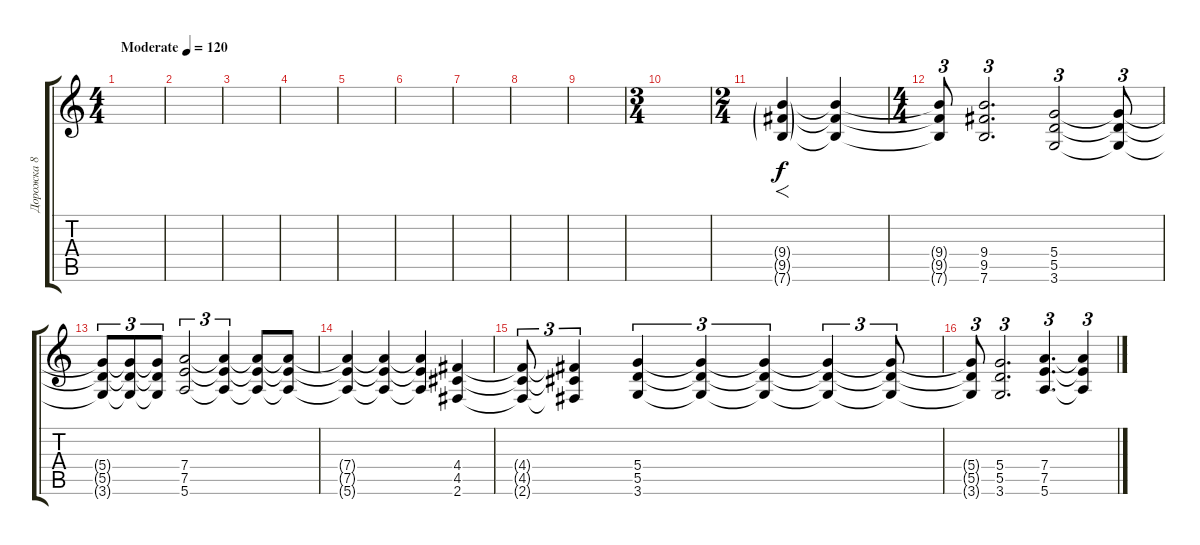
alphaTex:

\track ("Дорожка 8" "Дорожка 8") {instrument distortionguitar}
\staff {score tabs}
\tuning (E4 B3 G3 D3 A2 E2) {hide}
\ts (4 4)
\tempo (120 "Moderate")
\clef g2
\ks c
|
|
|
|
|
|
|
|
|
\ts (3 4)
|
\ts (2 4)
(9.4{g} 9.5{g} 7.6{g}).4{f} (9.4{t} 9.5{t} 7.6{t}).4 |
\ts (4 4)
(9.4{t} 9.5{t} 7.6{t}).8{tu (3 2)} (9.4 9.5 7.6).2{d tu (3 2)} (5.4 5.5 3.6).2{tu (3 2)} (5.4{t} 5.5{t} 3.6{t}).8{tu (3 2)} |
(5.4{t} 5.5{t} 3.6{t}).8{tu (3 2)} (5.4{t} 5.5{t} 3.6{t}).8{tu (3 2)} (5.4{t} 5.5{t} 3.6{t}).8{tu (3 2)} (7.4 7.5 5.6).2{tu (3 2)} (7.4{t} 7.5{t} 5.6{t}).4{tu (3 2)} (7.4{t} 7.5{t} 5.6{t}).8 (7.4{t} 7.5{t} 5.6{t}).8 |
(7.4{t} 7.5{t} 5.6{t}).4 (7.4{t} 7.5{t} 5.6{t}).4 (7.4{t} 7.5{t} 5.6{t}).4 (4.4 4.5 2.6).4 |
(4.4{t} 4.5{t} 2.6{t}).8{tu (3 2)} (4.4{t} 4.5{t} 2.6{t}).4{tu (3 2)} (5.4 5.5 3.6).4{tu (3 2)} (5.4{t} 5.5{t} 3.6{t}).4{tu (3 2)} (5.4{t} 5.5{t} 3.6{t}).4{tu (3 2)} (5.4{t} 5.5{t} 3.6{t}).4{tu (3 2)} (5.4{t} 5.5{t} 3.6{t}).8{tu (3 2)} |
(5.4{t} 5.5{t} 3.6{t}).8{tu (3 2)} (5.4 5.5 3.6).2{d tu (3 2)} (7.4 7.5 5.6).4{d tu (3 2)} (7.4{t} 7.5{t} 5.6{t}).4{tu (3 2)}
